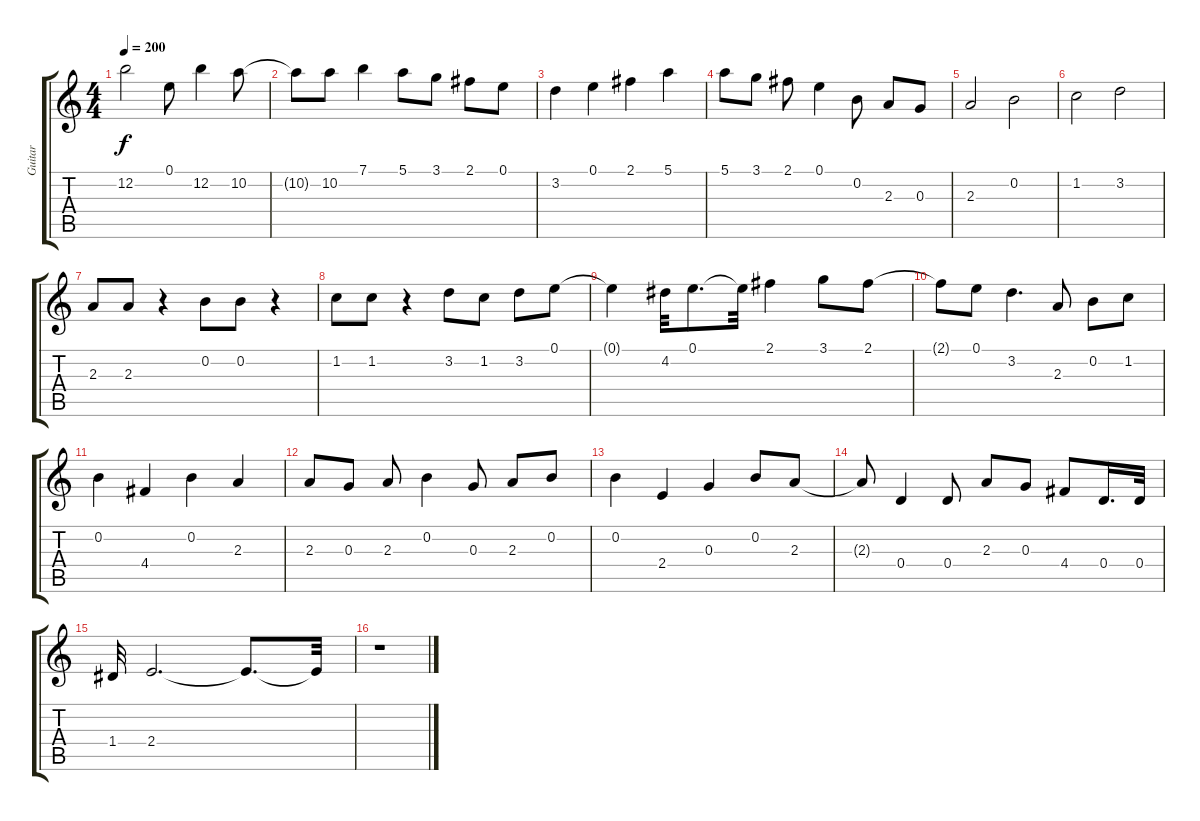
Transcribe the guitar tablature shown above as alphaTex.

\track ("Guitar" "Guitar") {solo instrument electricguitarclean}
\staff {score tabs}
\tuning (E4 B3 G3 D3 A2 E2) {hide}
\ts (4 4)
\tempo 200
\clef g2
\ks c
12.2.2{dy f} 0.1.8 12.2.4 10.2.8 |
10.2{t}.8 10.2.8 7.1.4 5.1.8 3.1.8 2.1.8 0.1.8 |
3.2.4 0.1.4 2.1.4 5.1.4 |
5.1.8 3.1.8 2.1.8 0.1.4 0.2.8 2.3.8 0.3.8 |
2.3.2 0.2.2 |
1.2.2 3.2.2 |
2.3.8 2.3.8 r.4 0.2.8 0.2.8 r.4 |
1.2.8 1.2.8 r.4 3.2.8 1.2.8 3.2.8 0.1.8 |
0.1{t}.4 4.2.32 0.1.8{d} 0.1{t}.32 2.1.4 3.1.8 2.1.8 |
2.1{t}.8 0.1.8 3.2.4{d} 2.3.8 0.2.8 1.2.8 |
0.2.4 4.4.4 0.2.4 2.3.4 |
2.3.8 0.3.8 2.3.8 0.2.4 0.3.8 2.3.8 0.2.8 |
0.2.4 2.4.4 0.3.4 0.2.8 2.3.8 |
2.3{t}.8 0.4.4 0.4.8 2.3.8 0.3.8 4.4.8 0.4.16{d} 0.4.32 |
1.4.32 2.4.2{d} 2.4{t}.8{d} 2.4{t}.32 |
r.1
